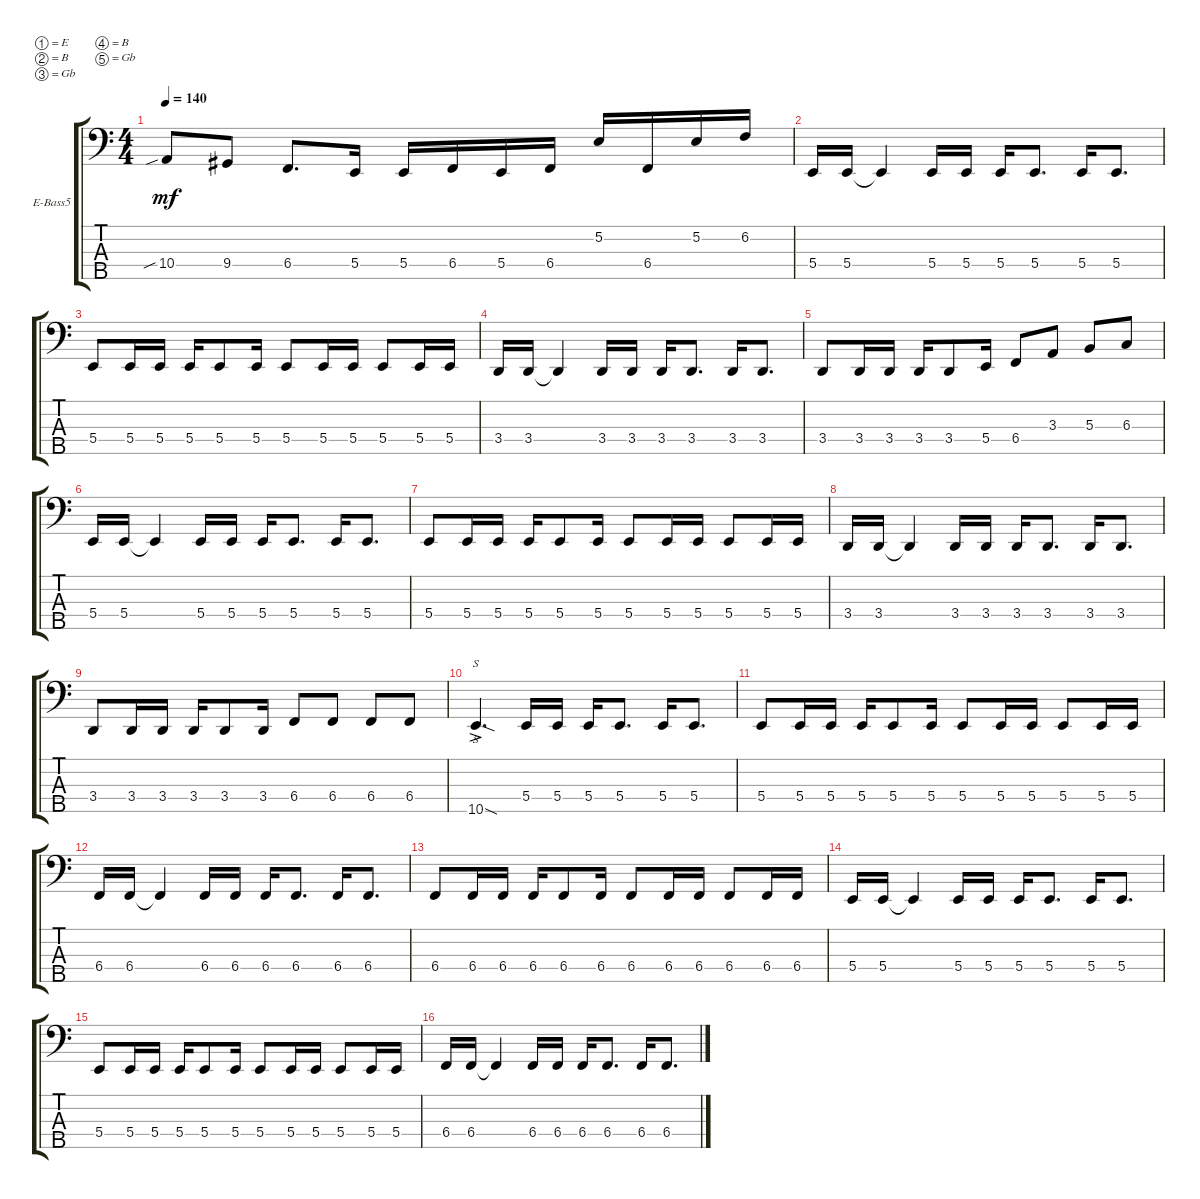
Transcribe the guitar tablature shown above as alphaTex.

\defaultSystemsLayout 4
\bracketExtendMode groupsimilarinstruments
\firstSystemTrackNameOrientation horizontal
\otherSystemsTrackNameOrientation horizontal
\track ("Electric Bass" "E-Bass5") {instrument electricbassfinger}
\staff {score tabs}
\tuning (E2 B1 Gb1 B0 Gb0)
\ts (4 4)
\tempo 140
\clef f4
\ks c
10.4{sib}.8{dy mf} 9.4.8 6.4.8{d} 5.4.16 5.4.16 6.4.16 5.4.16 6.4.16 5.2.16 6.4.16 5.2.16 6.2.16 |
5.4.16 5.4.16 5.4{t}.4 5.4.16 5.4.16 5.4.16 5.4.8{d} 5.4.16 5.4.8{d} |
5.4.8 5.4.16 5.4.16 5.4.16 5.4.8 5.4.16 5.4.8 5.4.16 5.4.16 5.4.8 5.4.16 5.4.16 |
3.4.16 3.4.16 3.4{t}.4 3.4.16 3.4.16 3.4.16 3.4.8{d} 3.4.16 3.4.8{d} |
3.4.8 3.4.16 3.4.16 3.4.16 3.4.8 5.4.16 6.4.8 3.3.8 5.3.8 6.3.8 |
5.4.16 5.4.16 5.4{t}.4 5.4.16 5.4.16 5.4.16 5.4.8{d} 5.4.16 5.4.8{d} |
5.4.8 5.4.16 5.4.16 5.4.16 5.4.8 5.4.16 5.4.8 5.4.16 5.4.16 5.4.8 5.4.16 5.4.16 |
3.4.16 3.4.16 3.4{t}.4 3.4.16 3.4.16 3.4.16 3.4.8{d} 3.4.16 3.4.8{d} |
3.4.8 3.4.16 3.4.16 3.4.16 3.4.8 3.4.16 6.4.8 6.4.8 6.4.8 6.4.8 |
10.5{sod ac}.4{s d} 5.4.16 5.4.16 5.4.16 5.4.8{d} 5.4.16 5.4.8{d} |
5.4.8 5.4.16 5.4.16 5.4.16 5.4.8 5.4.16 5.4.8 5.4.16 5.4.16 5.4.8 5.4.16 5.4.16 |
6.4.16 6.4.16 6.4{t}.4 6.4.16 6.4.16 6.4.16 6.4.8{d} 6.4.16 6.4.8{d} |
6.4.8 6.4.16 6.4.16 6.4.16 6.4.8 6.4.16 6.4.8 6.4.16 6.4.16 6.4.8 6.4.16 6.4.16 |
5.4.16 5.4.16 5.4{t}.4 5.4.16 5.4.16 5.4.16 5.4.8{d} 5.4.16 5.4.8{d} |
5.4.8 5.4.16 5.4.16 5.4.16 5.4.8 5.4.16 5.4.8 5.4.16 5.4.16 5.4.8 5.4.16 5.4.16 |
6.4.16 6.4.16 6.4{t}.4 6.4.16 6.4.16 6.4.16 6.4.8{d} 6.4.16 6.4.8{d}
